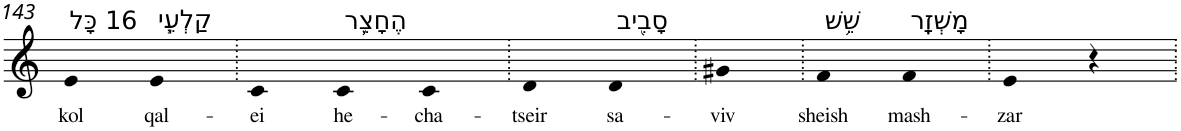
**kern	**text
*part1	*part1
*staff1	*staff1
*I"Piano	*
*I'Pno	*
!!LO:PB:g=z
*clefG2	*
*k[]	*
=143	=143
!LO:TX:a:t=16 כָּל	!
!	!LO:LY:b
4e	kol
!LO:TX:a:t=קַלְעֵ֧י	!
!	!LO:LY:b
4e	qal-
=144.	=144.
!	!LO:LY:b
4c	-ei
!LO:TX:a:t=הֶחָצֵ֛ר	!
!	!LO:LY:b
4c	he-
!	!LO:LY:b
4c	-cha-
=145.	=145.
!	!LO:LY:b
4d	-tseir
!LO:TX:a:t=סָבִ֖יב	!
!	!LO:LY:b
4d	sa-
=146.	=146.
!	!LO:LY:b
4g#X	-viv
=147.	=147.
!LO:TX:a:t=שֵׁ֥שׁ	!
!	!LO:LY:b
4f	sheish
!LO:TX:a:t=מָשְׁזָֽר	!
!	!LO:LY:b
4f	mash-
=148.	=148.
!	!LO:LY:b
4e	-zar
4r	.
=.	=.
*-	*-
